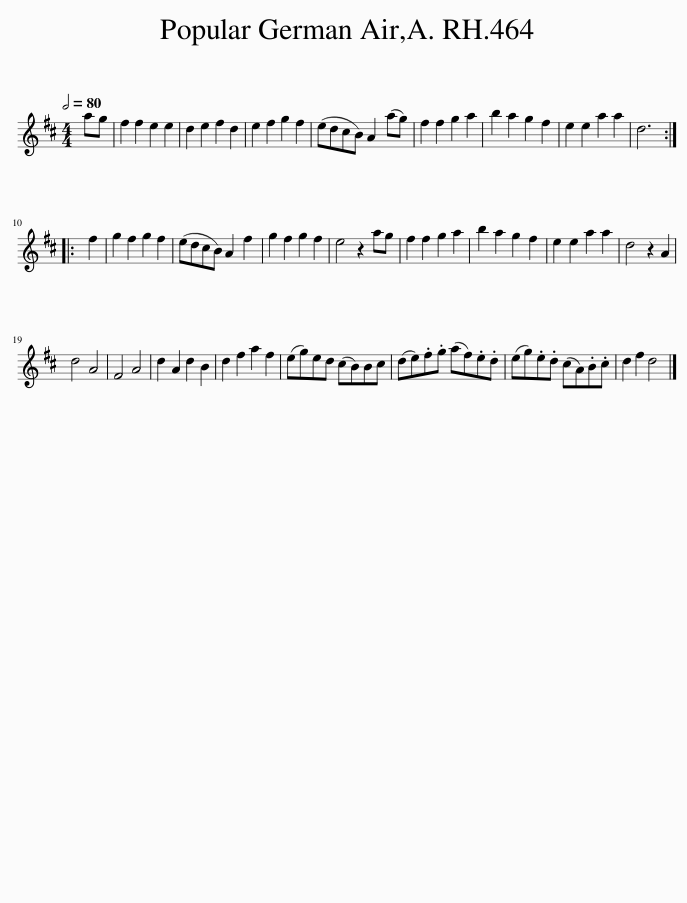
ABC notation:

X:1
L:1/8
Q:1/2=80
M:4/4
I:linebreak $
K:D
V:1 treble
V:1
 ag | f2 f2 e2 e2 | d2 e2 f2 d2 | e2 f2 g2 f2 | (edcB) A2 (ag) | %5
 f2 f2 g2 a2 | b2 a2 g2 f2 | e2 e2 a2 a2 | d6 ::$ f2 | %10
 g2 f2 g2 f2 | (edcB) A2 f2 | g2 f2 g2 f2 | e4 z2 ag | f2 f2 g2 a2 | %15
 b2 a2 g2 f2 | e2 e2 a2 a2 | d4 z2 A2 |$ d4 A4 | F4 A4 | %20
 d2 A2 d2 B2 | d2 f2 a2 f2 | (eg)ed (cB)Bc | (de).f.g (af).e.d | (eg).e.d (cA).B.c | %25
 d2 f2 d4 |] %26
